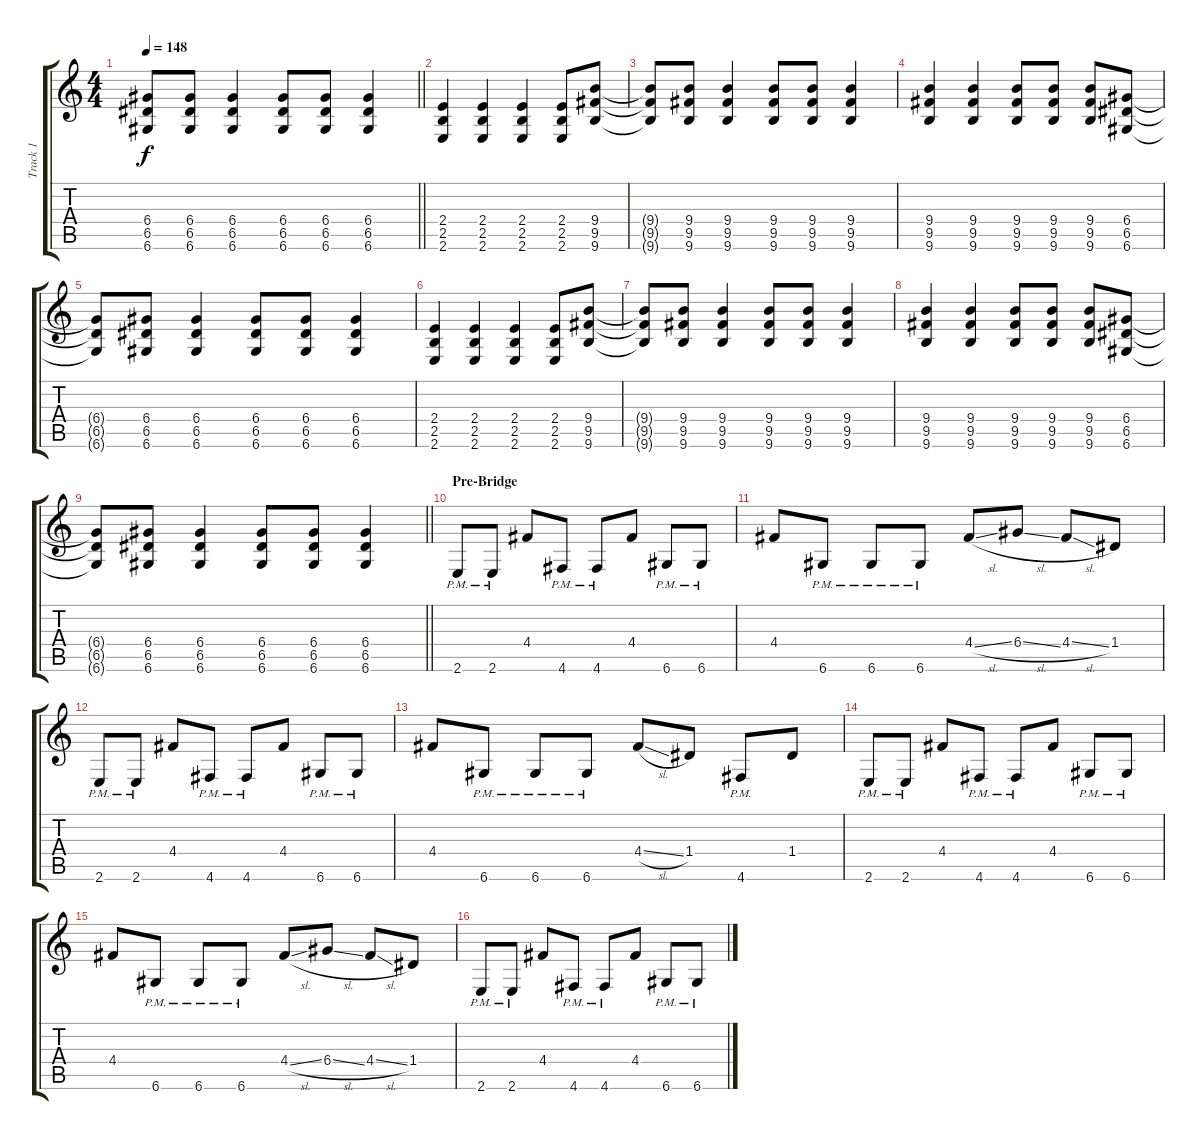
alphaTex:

\track ("Track 1" "Track 1") {instrument distortionguitar}
\staff {score tabs}
\tuning (E4 B3 G3 D3 A2 D2) {hide}
\ts (4 4)
\tempo 148
\clef g2
\barLineRight lightlight
\ks c
(6.4{t} 6.5{t} 6.6{t}).8{dy f} (6.4 6.5 6.6).8 (6.4 6.5 6.6).4 (6.4 6.5 6.6).8 (6.4 6.5 6.6).8 (6.4 6.5 6.6).4 |
(2.4 2.5 2.6).4 (2.4 2.5 2.6).4 (2.4 2.5 2.6).4 (2.4 2.5 2.6).8 (9.4 9.5 9.6).8 |
(9.4{t} 9.5{t} 9.6{t}).8 (9.4 9.5 9.6).8 (9.4 9.5 9.6).4 (9.4 9.5 9.6).8 (9.4 9.5 9.6).8 (9.4 9.5 9.6).4 |
(9.4 9.5 9.6).4 (9.4 9.5 9.6).4 (9.4 9.5 9.6).8 (9.4 9.5 9.6).8 (9.4 9.5 9.6).8 (6.4 6.5 6.6).8 |
(6.4{t} 6.5{t} 6.6{t}).8 (6.4 6.5 6.6).8 (6.4 6.5 6.6).4 (6.4 6.5 6.6).8 (6.4 6.5 6.6).8 (6.4 6.5 6.6).4 |
(2.4 2.5 2.6).4 (2.4 2.5 2.6).4 (2.4 2.5 2.6).4 (2.4 2.5 2.6).8 (9.4 9.5 9.6).8 |
(9.4{t} 9.5{t} 9.6{t}).8 (9.4 9.5 9.6).8 (9.4 9.5 9.6).4 (9.4 9.5 9.6).8 (9.4 9.5 9.6).8 (9.4 9.5 9.6).4 |
(9.4 9.5 9.6).4 (9.4 9.5 9.6).4 (9.4 9.5 9.6).8 (9.4 9.5 9.6).8 (9.4 9.5 9.6).8 (6.4 6.5 6.6).8 |
\barLineRight lightlight
(6.4{t} 6.5{t} 6.6{t}).8 (6.4 6.5 6.6).8 (6.4 6.5 6.6).4 (6.4 6.5 6.6).8 (6.4 6.5 6.6).8 (6.4 6.5 6.6).4 |
\section ("" "Pre-Bridge")
2.6{pm}.8 2.6{pm}.8 4.4.8 4.6{pm}.8 4.6{pm}.8 4.4.8 6.6{pm}.8 6.6{pm}.8 |
4.4.8 6.6{pm}.8 6.6{pm}.8 6.6{pm}.8 4.4{sl}.8 6.4{sl}.8 4.4{sl}.8 1.4.8 |
2.6{pm}.8 2.6{pm}.8 4.4.8 4.6{pm}.8 4.6{pm}.8 4.4.8 6.6{pm}.8 6.6{pm}.8 |
4.4.8 6.6{pm}.8 6.6{pm}.8 6.6{pm}.8 4.4{sl}.8 1.4.8 4.6{pm}.8 1.4.8 |
2.6{pm}.8 2.6{pm}.8 4.4.8 4.6{pm}.8 4.6{pm}.8 4.4.8 6.6{pm}.8 6.6{pm}.8 |
4.4.8 6.6{pm}.8 6.6{pm}.8 6.6{pm}.8 4.4{sl}.8 6.4{sl}.8 4.4{sl}.8 1.4.8 |
2.6{pm}.8 2.6{pm}.8 4.4.8 4.6{pm}.8 4.6{pm}.8 4.4.8 6.6{pm}.8 6.6{pm}.8
